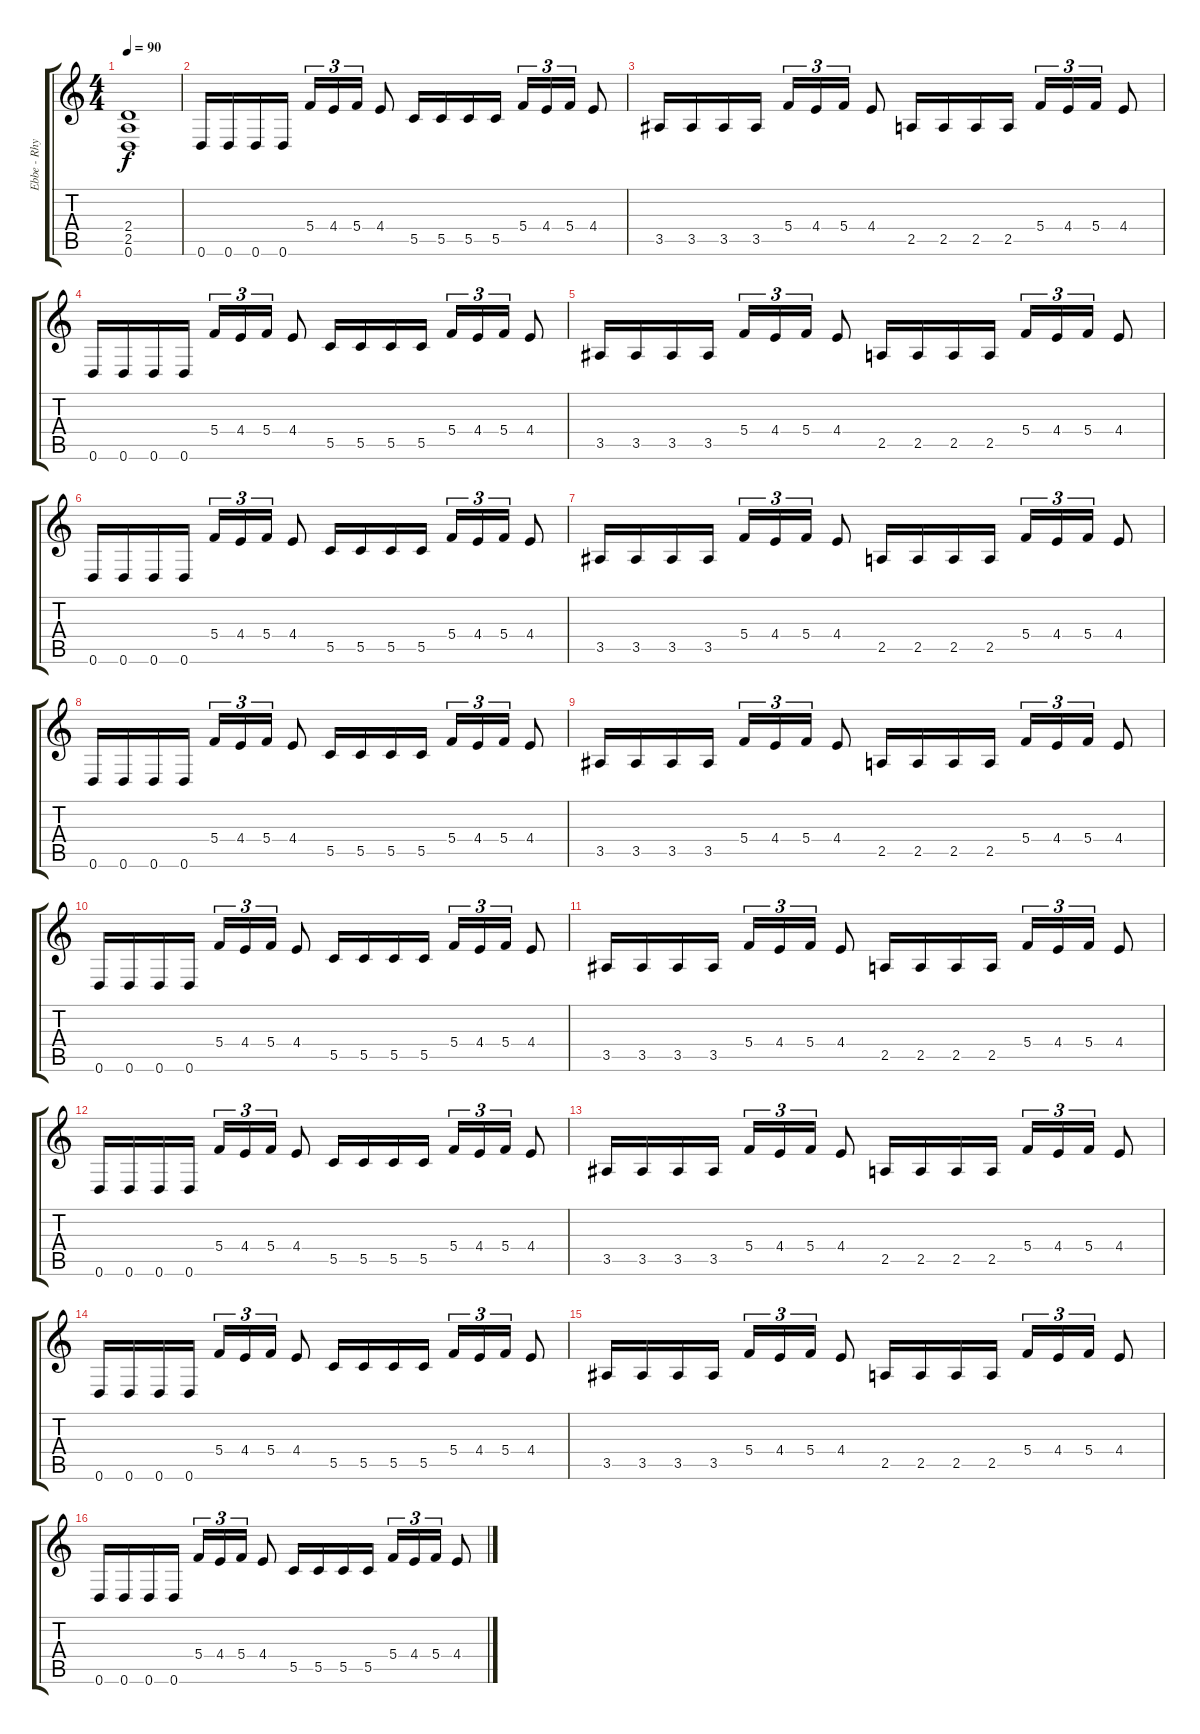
\track ("Ebbe - Rhythm Guitar" "Ebbe - Rhy") {instrument acousticguitarsteel}
\staff {score tabs}
\tuning (D4 A3 F3 C3 G2 D2) {hide}
\ts (4 4)
\tempo 90
\clef g2
\ks c
(2.4{t} 2.5{t} 0.6{t}).1{dy f} |
0.6.16 0.6.16 0.6.16 0.6.16 5.4.16{tu (3 2)} 4.4.16{tu (3 2)} 5.4.16{tu (3 2)} 4.4.8 5.5.16 5.5.16 5.5.16 5.5.16 5.4.16{tu (3 2)} 4.4.16{tu (3 2)} 5.4.16{tu (3 2)} 4.4.8 |
3.5.16 3.5.16 3.5.16 3.5.16 5.4.16{tu (3 2)} 4.4.16{tu (3 2)} 5.4.16{tu (3 2)} 4.4.8 2.5.16 2.5.16 2.5.16 2.5.16 5.4.16{tu (3 2)} 4.4.16{tu (3 2)} 5.4.16{tu (3 2)} 4.4.8 |
0.6.16 0.6.16 0.6.16 0.6.16 5.4.16{tu (3 2)} 4.4.16{tu (3 2)} 5.4.16{tu (3 2)} 4.4.8 5.5.16 5.5.16 5.5.16 5.5.16 5.4.16{tu (3 2)} 4.4.16{tu (3 2)} 5.4.16{tu (3 2)} 4.4.8 |
3.5.16 3.5.16 3.5.16 3.5.16 5.4.16{tu (3 2)} 4.4.16{tu (3 2)} 5.4.16{tu (3 2)} 4.4.8 2.5.16 2.5.16 2.5.16 2.5.16 5.4.16{tu (3 2)} 4.4.16{tu (3 2)} 5.4.16{tu (3 2)} 4.4.8 |
0.6.16 0.6.16 0.6.16 0.6.16 5.4.16{tu (3 2)} 4.4.16{tu (3 2)} 5.4.16{tu (3 2)} 4.4.8 5.5.16 5.5.16 5.5.16 5.5.16 5.4.16{tu (3 2)} 4.4.16{tu (3 2)} 5.4.16{tu (3 2)} 4.4.8 |
3.5.16 3.5.16 3.5.16 3.5.16 5.4.16{tu (3 2)} 4.4.16{tu (3 2)} 5.4.16{tu (3 2)} 4.4.8 2.5.16 2.5.16 2.5.16 2.5.16 5.4.16{tu (3 2)} 4.4.16{tu (3 2)} 5.4.16{tu (3 2)} 4.4.8 |
0.6.16 0.6.16 0.6.16 0.6.16 5.4.16{tu (3 2)} 4.4.16{tu (3 2)} 5.4.16{tu (3 2)} 4.4.8 5.5.16 5.5.16 5.5.16 5.5.16 5.4.16{tu (3 2)} 4.4.16{tu (3 2)} 5.4.16{tu (3 2)} 4.4.8 |
3.5.16 3.5.16 3.5.16 3.5.16 5.4.16{tu (3 2)} 4.4.16{tu (3 2)} 5.4.16{tu (3 2)} 4.4.8 2.5.16 2.5.16 2.5.16 2.5.16 5.4.16{tu (3 2)} 4.4.16{tu (3 2)} 5.4.16{tu (3 2)} 4.4.8 |
0.6.16 0.6.16 0.6.16 0.6.16 5.4.16{tu (3 2)} 4.4.16{tu (3 2)} 5.4.16{tu (3 2)} 4.4.8 5.5.16 5.5.16 5.5.16 5.5.16 5.4.16{tu (3 2)} 4.4.16{tu (3 2)} 5.4.16{tu (3 2)} 4.4.8 |
3.5.16 3.5.16 3.5.16 3.5.16 5.4.16{tu (3 2)} 4.4.16{tu (3 2)} 5.4.16{tu (3 2)} 4.4.8 2.5.16 2.5.16 2.5.16 2.5.16 5.4.16{tu (3 2)} 4.4.16{tu (3 2)} 5.4.16{tu (3 2)} 4.4.8 |
0.6.16 0.6.16 0.6.16 0.6.16 5.4.16{tu (3 2)} 4.4.16{tu (3 2)} 5.4.16{tu (3 2)} 4.4.8 5.5.16 5.5.16 5.5.16 5.5.16 5.4.16{tu (3 2)} 4.4.16{tu (3 2)} 5.4.16{tu (3 2)} 4.4.8 |
3.5.16 3.5.16 3.5.16 3.5.16 5.4.16{tu (3 2)} 4.4.16{tu (3 2)} 5.4.16{tu (3 2)} 4.4.8 2.5.16 2.5.16 2.5.16 2.5.16 5.4.16{tu (3 2)} 4.4.16{tu (3 2)} 5.4.16{tu (3 2)} 4.4.8 |
0.6.16 0.6.16 0.6.16 0.6.16 5.4.16{tu (3 2)} 4.4.16{tu (3 2)} 5.4.16{tu (3 2)} 4.4.8 5.5.16 5.5.16 5.5.16 5.5.16 5.4.16{tu (3 2)} 4.4.16{tu (3 2)} 5.4.16{tu (3 2)} 4.4.8 |
3.5.16 3.5.16 3.5.16 3.5.16 5.4.16{tu (3 2)} 4.4.16{tu (3 2)} 5.4.16{tu (3 2)} 4.4.8 2.5.16 2.5.16 2.5.16 2.5.16 5.4.16{tu (3 2)} 4.4.16{tu (3 2)} 5.4.16{tu (3 2)} 4.4.8 |
0.6.16 0.6.16 0.6.16 0.6.16 5.4.16{tu (3 2)} 4.4.16{tu (3 2)} 5.4.16{tu (3 2)} 4.4.8 5.5.16 5.5.16 5.5.16 5.5.16 5.4.16{tu (3 2)} 4.4.16{tu (3 2)} 5.4.16{tu (3 2)} 4.4.8
